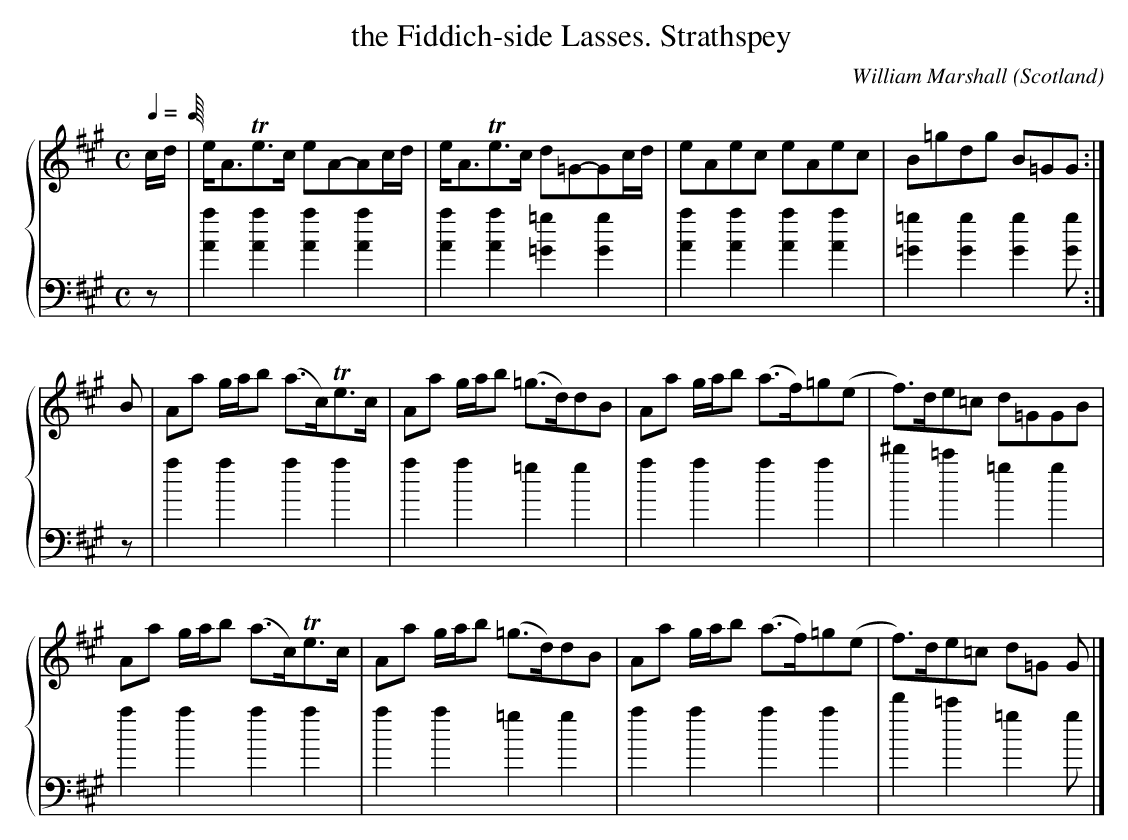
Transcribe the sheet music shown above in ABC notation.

X:1
T:the Fiddich-side Lasses. Strathspey
C:William Marshall
L:1/8
M:C
O:Scotland
Q:1/4
K:A
%%staves {1 2}
V:1
c/d/ | \
e<A!trill!e>c eA-Ac/d/ | e<A!trill!e>c d=G-Gc/d/ | eAec eAec | B=gdg B=GG :|
B | \
Aa g/a/b (a>c)!trill!e>c | Aa g/a/b (=g>d)dB | Aa g/a/b (a>f)=g(e | f)>de=c d=GGB |
Aa g/a/b (a>c)!trill!e>c | Aa g/a/b (=g>d)dB | Aa g/a/b (a>f)=g(e | f)>de=c d=G G |]
V:2 clef=bass
L:1/4
z/ | [Aa][Aa][Aa][Aa] | [Aa][Aa][=G=g][Gg] | [Aa][Aa][Aa][Aa] | [=G=g][Gg][Gg][Gg]/ :| \
z/ | aaaa | aa=gg | aaaa | ^d'=c'=gg | aaaa | aa=gg | aaaa | d'=c'=gg/ |]
